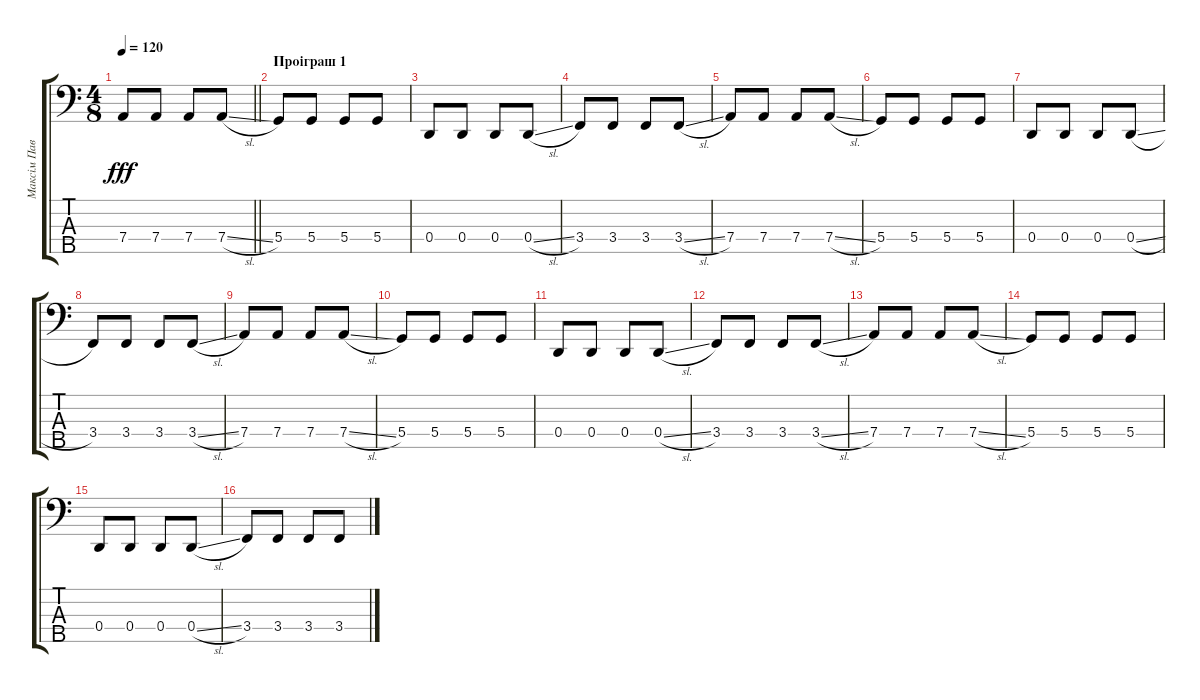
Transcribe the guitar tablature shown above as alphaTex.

\track ("Максім Павлов - Bass Guitar" "Максім Пав") {instrument electricbassfinger}
\staff {score tabs}
\tuning (G2 D2 A1 D1 B0) {hide}
\ts (4 8)
\tempo 120
\clef f4
\barLineRight lightlight
\ks c
7.4.8{dy fff} 7.4.8 7.4.8 7.4{sl}.8 |
\section ("" "Проіграш 1")
5.4.8 5.4.8 5.4.8 5.4.8 |
0.4.8 0.4.8 0.4.8 0.4{sl}.8 |
3.4.8 3.4.8 3.4.8 3.4{sl}.8 |
7.4.8 7.4.8 7.4.8 7.4{sl}.8 |
5.4.8 5.4.8 5.4.8 5.4.8 |
0.4.8 0.4.8 0.4.8 0.4{sl}.8 |
3.4.8 3.4.8 3.4.8 3.4{sl}.8 |
7.4.8 7.4.8 7.4.8 7.4{sl}.8 |
5.4.8 5.4.8 5.4.8 5.4.8 |
0.4.8 0.4.8 0.4.8 0.4{sl}.8 |
3.4.8 3.4.8 3.4.8 3.4{sl}.8 |
7.4.8 7.4.8 7.4.8 7.4{sl}.8 |
5.4.8 5.4.8 5.4.8 5.4.8 |
0.4.8 0.4.8 0.4.8 0.4{sl}.8 |
3.4.8 3.4.8 3.4.8 3.4{sl}.8
